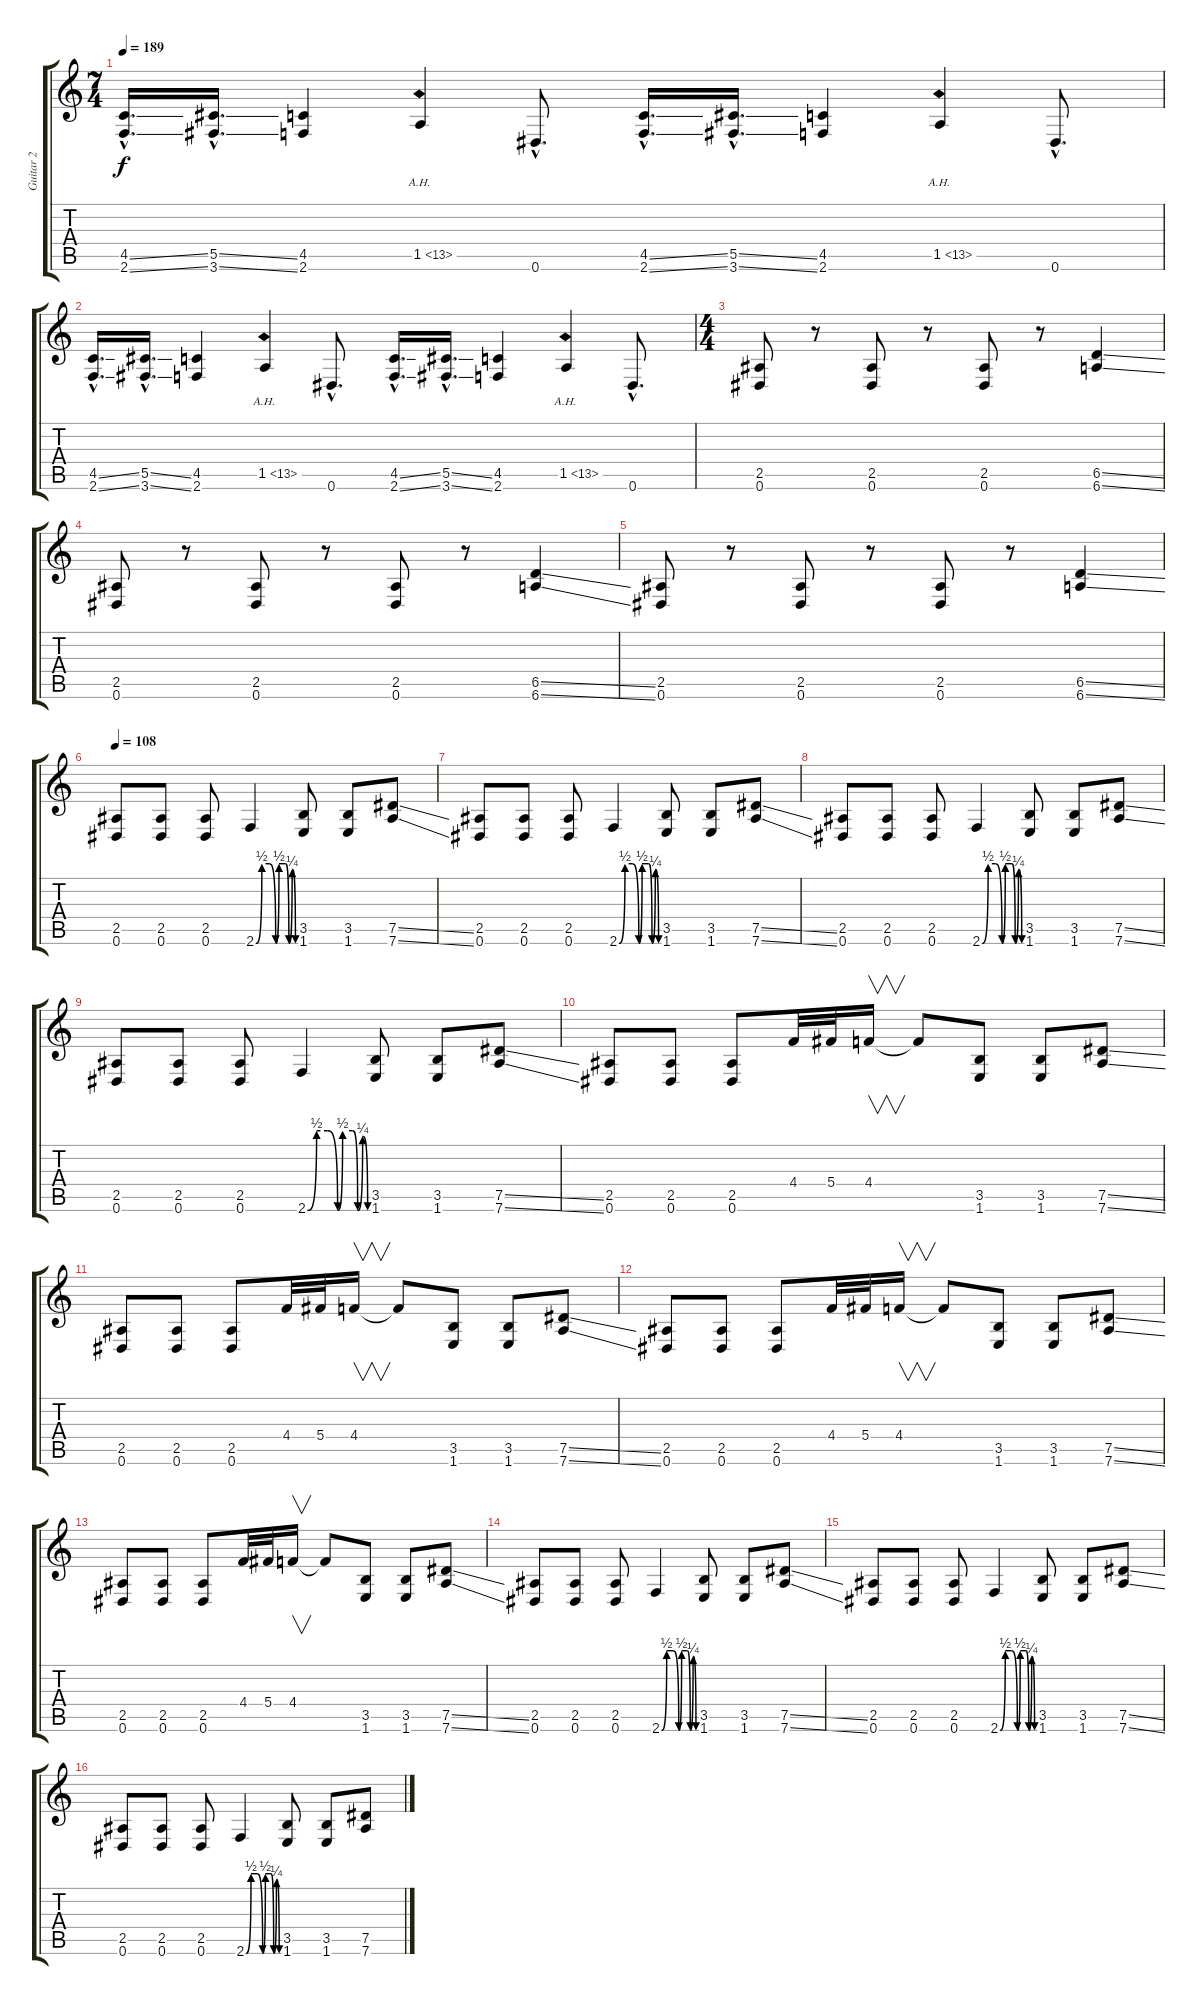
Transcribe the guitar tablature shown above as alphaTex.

\track ("Guitar 2" "Guitar 2") {instrument distortionguitar}
\staff {score tabs}
\tuning (Eb4 Bb3 Gb3 Db3 Ab2 Eb2) {hide}
\ts (7 4)
\tempo 189
\clef g2
\ks c
(4.5{ss hac} 2.6{ss hac}).16{d dy f} (5.5{ss hac} 3.6{ss hac}).16{d} (4.5 2.6).4 1.5{ah 12}.4{instrument guitarharmonics} 0.6{hac}.8{d instrument distortionguitar} (4.5{ss hac} 2.6{ss hac}).16{d} (5.5{ss hac} 3.6{ss hac}).16{d} (4.5 2.6).4 1.5{ah 12}.4{instrument guitarharmonics} 0.6{hac}.8{d instrument distortionguitar} |
(4.5{ss hac} 2.6{ss hac}).16{d} (5.5{ss hac} 3.6{ss hac}).16{d} (4.5 2.6).4 1.5{ah 12}.4{instrument guitarharmonics} 0.6{hac}.8{d instrument distortionguitar} (4.5{ss hac} 2.6{ss hac}).16{d} (5.5{ss hac} 3.6{ss hac}).16{d} (4.5 2.6).4 1.5{ah 12}.4{instrument guitarharmonics} 0.6{hac}.8{d instrument distortionguitar} |
\ts (4 4)
(2.5 0.6).8 r.8 (2.5 0.6).8 r.8 (2.5 0.6).8 r.8 (6.5{ss} 6.6{ss}).4 |
(2.5 0.6).8 r.8 (2.5 0.6).8 r.8 (2.5 0.6).8 r.8 (6.5{ss} 6.6{ss}).4 |
(2.5 0.6).8 r.8 (2.5 0.6).8 r.8 (2.5 0.6).8 r.8 (6.5{ss} 6.6{ss}).4 |
\tempo 108
(2.5 0.6).8 (2.5 0.6).8 (2.5 0.6).8 2.6{be (custom 0 0 9 2 20 2 30 0 35 2 45 2 50 0 55 1 60 0)}.4 (3.5 1.6).8 (3.5 1.6).8 (7.5{ss} 7.6{ss}).8 |
(2.5 0.6).8 (2.5 0.6).8 (2.5 0.6).8 2.6{be (custom 0 0 9 2 20 2 30 0 35 2 45 2 50 0 55 1 60 0)}.4 (3.5 1.6).8 (3.5 1.6).8 (7.5{ss} 7.6{ss}).8 |
(2.5 0.6).8 (2.5 0.6).8 (2.5 0.6).8 2.6{be (custom 0 0 9 2 20 2 30 0 35 2 45 2 50 0 55 1 60 0)}.4 (3.5 1.6).8 (3.5 1.6).8 (7.5{ss} 7.6{ss}).8 |
(2.5 0.6).8 (2.5 0.6).8 (2.5 0.6).8 2.6{be (custom 0 0 9 2 20 2 30 0 35 2 45 2 50 0 55 1 60 0)}.4 (3.5 1.6).8 (3.5 1.6).8 (7.5{ss} 7.6{ss}).8 |
(2.5 0.6).8 (2.5 0.6).8 (2.5 0.6).8 4.4.32 5.4.32 4.4.16{v} 4.4{t}.8 (3.5 1.6).8 (3.5 1.6).8 (7.5{ss} 7.6{ss}).8 |
(2.5 0.6).8 (2.5 0.6).8 (2.5 0.6).8 4.4.32 5.4.32 4.4.16{v} 4.4{t}.8 (3.5 1.6).8 (3.5 1.6).8 (7.5{ss} 7.6{ss}).8 |
(2.5 0.6).8 (2.5 0.6).8 (2.5 0.6).8 4.4.32 5.4.32 4.4.16{v} 4.4{t}.8 (3.5 1.6).8 (3.5 1.6).8 (7.5{ss} 7.6{ss}).8 |
(2.5 0.6).8 (2.5 0.6).8 (2.5 0.6).8 4.4.32 5.4.32 4.4.16{v} 4.4{t}.8 (3.5 1.6).8 (3.5 1.6).8 (7.5{ss} 7.6{ss}).8 |
(2.5 0.6).8 (2.5 0.6).8 (2.5 0.6).8 2.6{be (custom 0 0 9 2 20 2 30 0 35 2 45 2 50 0 55 1 60 0)}.4 (3.5 1.6).8 (3.5 1.6).8 (7.5{ss} 7.6{ss}).8 |
(2.5 0.6).8 (2.5 0.6).8 (2.5 0.6).8 2.6{be (custom 0 0 9 2 20 2 30 0 35 2 45 2 50 0 55 1 60 0)}.4 (3.5 1.6).8 (3.5 1.6).8 (7.5{ss} 7.6{ss}).8 |
(2.5 0.6).8 (2.5 0.6).8 (2.5 0.6).8 2.6{be (custom 0 0 9 2 20 2 30 0 35 2 45 2 50 0 55 1 60 0)}.4 (3.5 1.6).8 (3.5 1.6).8 (7.5{ss} 7.6{ss}).8
